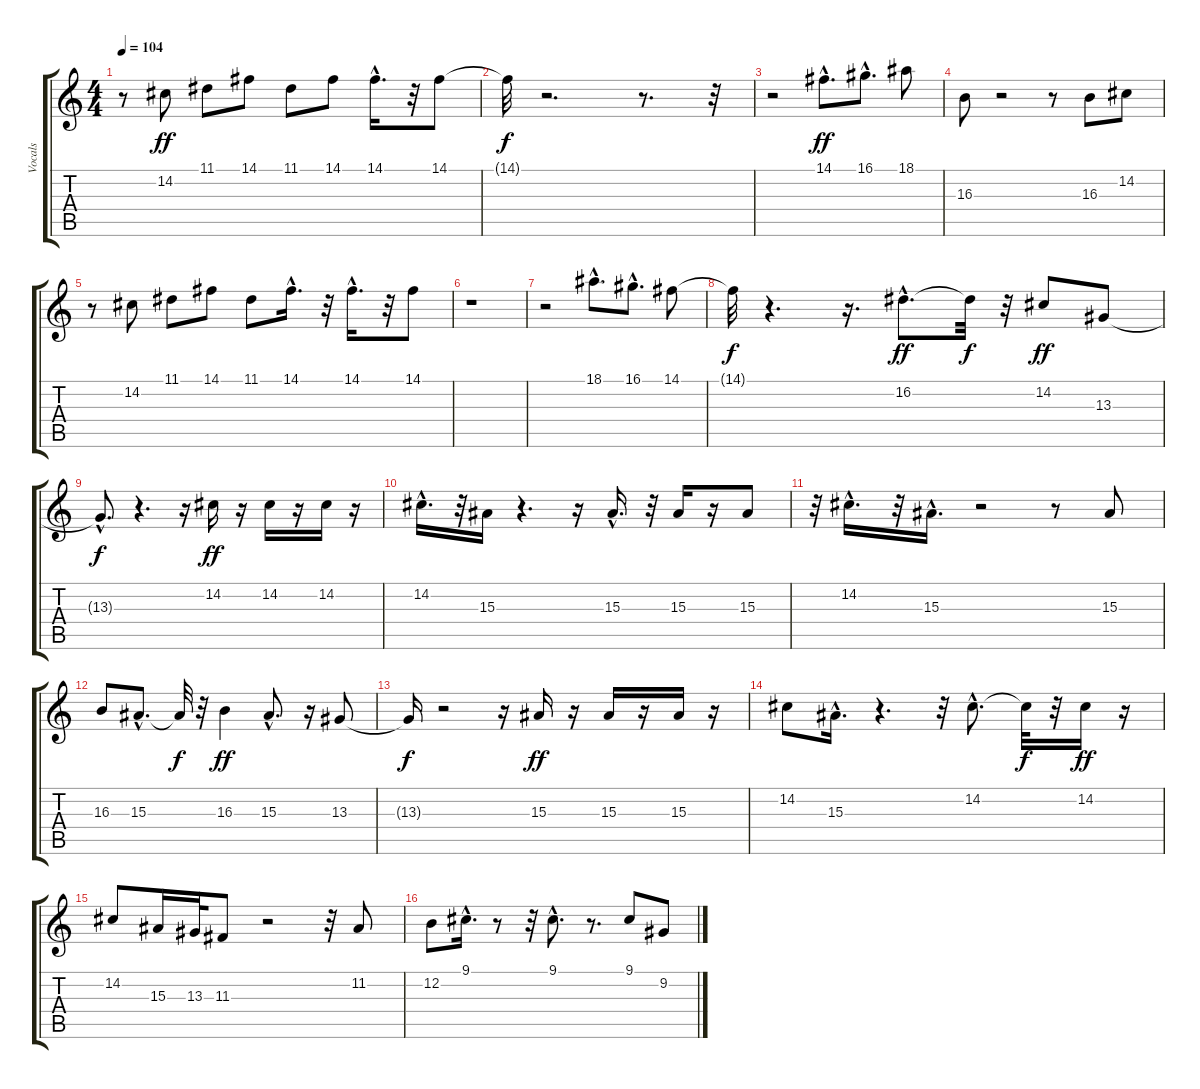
\track ("Vocals" "Vocals") {instrument altosax}
\staff {score tabs}
\tuning (E4 B3 G3 D3 A2 E2) {hide}
\ts (4 4)
\tempo 104
\clef g2
\ks c
r.8{dy ff} 14.2.8 11.1.8 14.1.8 11.1.8 14.1.8 14.1{hac}.16{d} r.32 14.1.8 |
14.1{t}.32{dy f} r.2{d} r.8{d} r.32 |
r.2 14.1{hac}.8{d dy ff} 16.1{hac}.8{d} 18.1.8 |
16.3.8 r.2 r.8 16.3.8 14.2.8 |
r.8 14.2.8 11.1.8 14.1.8 11.1.8 14.1{hac}.16{d} r.32 14.1{hac}.16{d} r.32 14.1.8 |
r.1 |
r.2 18.1{hac}.8{d} 16.1{hac}.8{d} 14.1.8 |
14.1{t}.32{dy f} r.4{d} r.16{d} 16.2{hac}.8{d dy ff} 16.2{t}.32{dy f} r.32 14.2.8{dy ff} 13.3.8 |
13.3{hac t}.8{d dy f} r.4{d} r.16 14.2.16{dy ff} r.16 14.2.16 r.16 14.2.16 r.16 |
14.2{hac}.16{d} r.32 15.3.16 r.4{d} r.16 15.3{hac}.16{d} r.32 15.3.16 r.16 15.3.8 |
r.32 14.2{hac}.16{d} r.32 15.3{hac}.16{d} r.2 r.8 15.3.8 |
16.3.8 15.3{hac}.8{d} 15.3{t}.32{dy f} r.32 16.3.4{dy ff} 15.3{hac}.8{d} r.16 13.3.8 |
13.3{t}.16{dy f} r.2 r.16 15.3.16{dy ff} r.16 15.3.16 r.16 15.3.16 r.16 |
14.2.8 15.3{hac}.16{d} r.4{d} r.32 14.2{hac}.8{d} 14.2{t}.32{dy f} r.32 14.2.16{dy ff} r.16 |
14.2.8 15.3.16 13.3.32 11.3.8 r.2 r.32 11.2.8 |
12.2.8 9.1{hac}.16{d} r.8 r.32 9.1{hac}.8{d} r.8{d} 9.1.8 9.2.8
